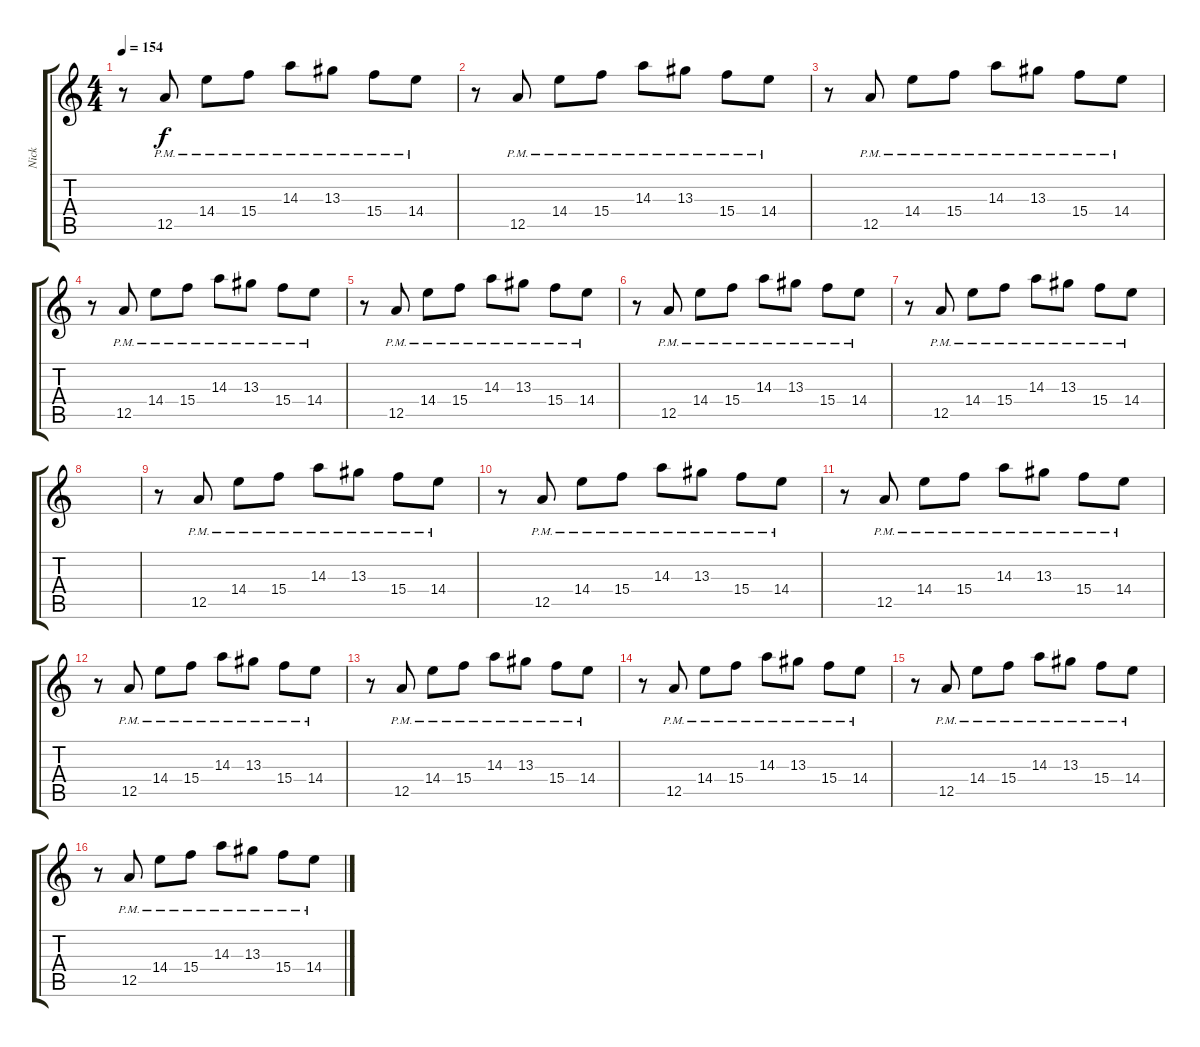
\track ("Nick " "Nick ") {instrument distortionguitar}
\staff {score tabs}
\tuning (E4 B3 G3 D3 A2 D2) {hide}
\ts (4 4)
\tempo 154
\clef g2
\ks c
r.8{dy f} 12.5{pm}.8 14.4{pm}.8 15.4{pm}.8 14.3{pm}.8 13.3{pm}.8 15.4{pm}.8 14.4{pm}.8 |
r.8 12.5{pm}.8 14.4{pm}.8 15.4{pm}.8 14.3{pm}.8 13.3{pm}.8 15.4{pm}.8 14.4{pm}.8 |
r.8 12.5{pm}.8 14.4{pm}.8 15.4{pm}.8 14.3{pm}.8 13.3{pm}.8 15.4{pm}.8 14.4{pm}.8 |
r.8 12.5{pm}.8 14.4{pm}.8 15.4{pm}.8 14.3{pm}.8 13.3{pm}.8 15.4{pm}.8 14.4{pm}.8 |
r.8 12.5{pm}.8 14.4{pm}.8 15.4{pm}.8 14.3{pm}.8 13.3{pm}.8 15.4{pm}.8 14.4{pm}.8 |
r.8 12.5{pm}.8 14.4{pm}.8 15.4{pm}.8 14.3{pm}.8 13.3{pm}.8 15.4{pm}.8 14.4{pm}.8 |
r.8 12.5{pm}.8 14.4{pm}.8 15.4{pm}.8 14.3{pm}.8 13.3{pm}.8 15.4{pm}.8 14.4{pm}.8 |
|
r.8 12.5{pm}.8 14.4{pm}.8 15.4{pm}.8 14.3{pm}.8 13.3{pm}.8 15.4{pm}.8 14.4{pm}.8 |
r.8 12.5{pm}.8 14.4{pm}.8 15.4{pm}.8 14.3{pm}.8 13.3{pm}.8 15.4{pm}.8 14.4{pm}.8 |
r.8 12.5{pm}.8 14.4{pm}.8 15.4{pm}.8 14.3{pm}.8 13.3{pm}.8 15.4{pm}.8 14.4{pm}.8 |
r.8 12.5{pm}.8 14.4{pm}.8 15.4{pm}.8 14.3{pm}.8 13.3{pm}.8 15.4{pm}.8 14.4{pm}.8 |
r.8 12.5{pm}.8 14.4{pm}.8 15.4{pm}.8 14.3{pm}.8 13.3{pm}.8 15.4{pm}.8 14.4{pm}.8 |
r.8 12.5{pm}.8 14.4{pm}.8 15.4{pm}.8 14.3{pm}.8 13.3{pm}.8 15.4{pm}.8 14.4{pm}.8 |
r.8 12.5{pm}.8 14.4{pm}.8 15.4{pm}.8 14.3{pm}.8 13.3{pm}.8 15.4{pm}.8 14.4{pm}.8 |
r.8 12.5{pm}.8 14.4{pm}.8 15.4{pm}.8 14.3{pm}.8 13.3{pm}.8 15.4{pm}.8 14.4{pm}.8
